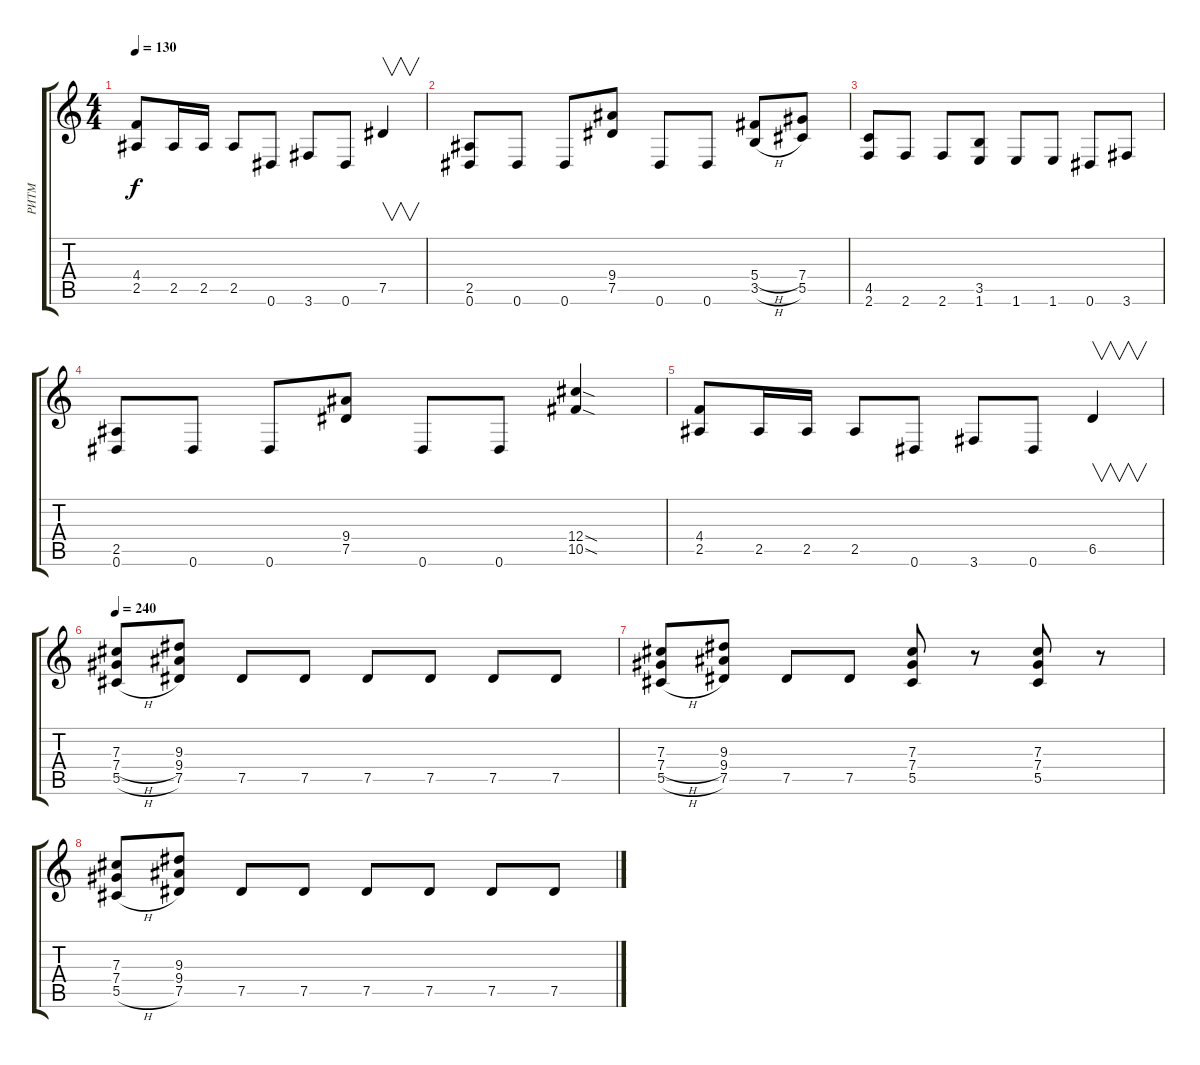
\track ("РИТМ" "РИТМ") {instrument overdrivenguitar}
\staff {score tabs}
\tuning (Eb4 Bb3 Gb3 Db3 Ab2 Eb2) {hide}
\ts (4 4)
\tempo 130
\clef g2
\ks c
(4.4 2.5).8{dy f} 2.5.16 2.5.16 2.5.8 0.6.8 3.6.8 0.6.8 7.5.4{v} |
(2.5 0.6).8 0.6.8 0.6.8 (9.4 7.5).8 0.6.8 0.6.8 (5.4{h} 3.5{h}).8 (7.4 5.5).8 |
(4.5 2.6).8 2.6.8 2.6.8 (3.5 1.6).8 1.6.8 1.6.8 0.6.8 3.6.8 |
(2.5 0.6).8 0.6.8 0.6.8 (9.4 7.5).8 0.6.8 0.6.8 (12.4{sod} 10.5{sod}).4 |
(4.4 2.5).8 2.5.16 2.5.16 2.5.8 0.6.8 3.6.8 0.6.8 6.5.4{v} |
\tempo 240
(7.3 7.4{h} 5.5{h}).8 (9.3 9.4 7.5).8 7.5.8 7.5.8 7.5.8 7.5.8 7.5.8 7.5.8 |
(7.3 7.4{h} 5.5{h}).8 (9.3 9.4 7.5).8 7.5.8 7.5.8 (7.3 7.4 5.5).8 r.8 (7.3 7.4 5.5).8 r.8 |
(7.3 7.4 5.5{h}).8 (9.3 9.4 7.5).8 7.5.8 7.5.8 7.5.8 7.5.8 7.5.8 7.5.8
